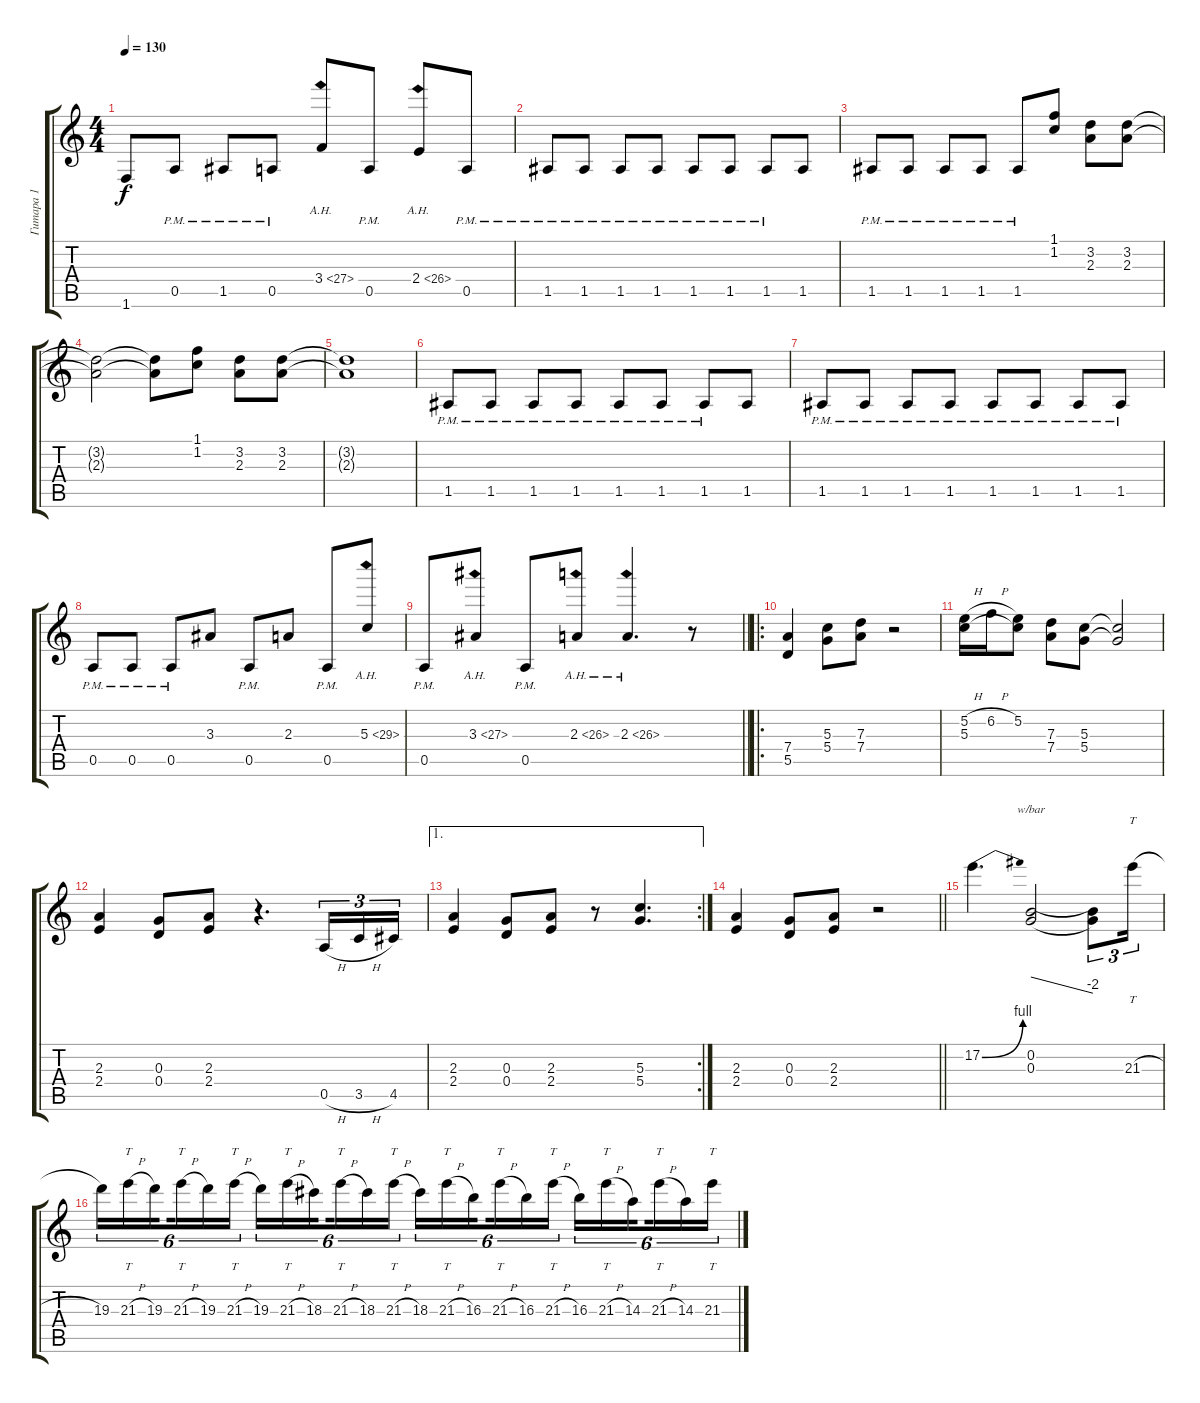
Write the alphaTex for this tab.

\track ("Гитара 1" "Гитара 1") {instrument distortionguitar}
\staff {score tabs}
\tuning (E4 B3 G3 D3 A2 E2) {hide}
\ts (4 4)
\tempo 130
\clef g2
\ks c
1.6{t}.8{dy f} 0.5{pm}.8 1.5{pm}.8 0.5{pm}.8 3.4{ah 24}.8 0.5{pm}.8 2.4{ah 24}.8 0.5{pm}.8 |
1.5{pm}.8 1.5{pm}.8 1.5{pm}.8 1.5{pm}.8 1.5{pm}.8 1.5{pm}.8 1.5{pm}.8 1.5.8 |
1.5{pm}.8 1.5{pm}.8 1.5{pm}.8 1.5{pm}.8 1.5{pm}.8 (1.1 1.2).8 (3.2 2.3).8 (3.2 2.3).8 |
(3.2{t} 2.3{t}).2 (3.2{t} 2.3{t}).8 (1.1 1.2).8 (3.2 2.3).8 (3.2 2.3).8 |
(3.2{t} 2.3{t}).1 |
1.5{pm}.8 1.5{pm}.8 1.5{pm}.8 1.5{pm}.8 1.5{pm}.8 1.5{pm}.8 1.5{pm}.8 1.5.8 |
1.5{pm}.8 1.5{pm}.8 1.5{pm}.8 1.5{pm}.8 1.5{pm}.8 1.5{pm}.8 1.5{pm}.8 1.5{pm}.8 |
0.5{pm}.8 0.5{pm}.8 0.5{pm}.8 3.3.8 0.5{pm}.8 2.3.8 0.5{pm}.8 5.3{ah 24}.8 |
\barLineRight lightlight
0.5{pm}.8 3.3{ah 24}.8 0.5{pm}.8 2.3{ah 24}.8 2.3{ah 24}.4{d} r.8 |
\ro
(7.4 5.5).4 (5.3 5.4).8 (7.3 7.4).8 r.2 |
(5.2{h} 5.3).16 6.2{h}.16 (5.2 5.3{t}).8 (7.3 7.4).8 (5.3 5.4).8 (5.3{t} 5.4{t}).2 |
(2.3 2.4).4 (0.3 0.4).8 (2.3 2.4).8 r.4{d} 0.5{h}.16{tu (3 2)} 3.5{h}.16{tu (3 2)} 4.5.16{tu (3 2)} |
\ae 1
\rc 2
(2.3 2.4).4 (0.3 0.4).8 (2.3 2.4).8 r.8 (5.3 5.4).4{d} |
\barLineRight lightlight
(2.3 2.4).4 (0.3 0.4).8 (2.3 2.4).8 r.2 |
17.2{be (bend 0 0 60 4)}.4{d} (0.2 0.3).2{tbe (dive default 0 0 60 -8)} (0.2{t} 0.3{t}).8{tu (3 2)} 21.3{h}.16{tt tu (3 2)} |
19.3.16{tu (6 4)} 21.3{h}.16{tt tu (6 4)} 19.3.16{tu (6 4) beam splitsecondary} 21.3{h}.16{tt tu (6 4)} 19.3.16{tu (6 4)} 21.3{h}.16{tt tu (6 4)} 19.3.16{tu (6 4)} 21.3{h}.16{tt tu (6 4)} 18.3.16{tu (6 4) beam splitsecondary} 21.3{h}.16{tt tu (6 4)} 18.3.16{tu (6 4)} 21.3{h}.16{tt tu (6 4)} 18.3.16{tu (6 4)} 21.3{h}.16{tt tu (6 4)} 16.3.16{tu (6 4) beam splitsecondary} 21.3{h}.16{tt tu (6 4)} 16.3.16{tu (6 4)} 21.3{h}.16{tt tu (6 4)} 16.3.16{tu (6 4)} 21.3{h}.16{tt tu (6 4)} 14.3.16{tu (6 4) beam splitsecondary} 21.3{h}.16{tt tu (6 4)} 14.3.16{tu (6 4)} 21.3{h}.16{tt tu (6 4)}
